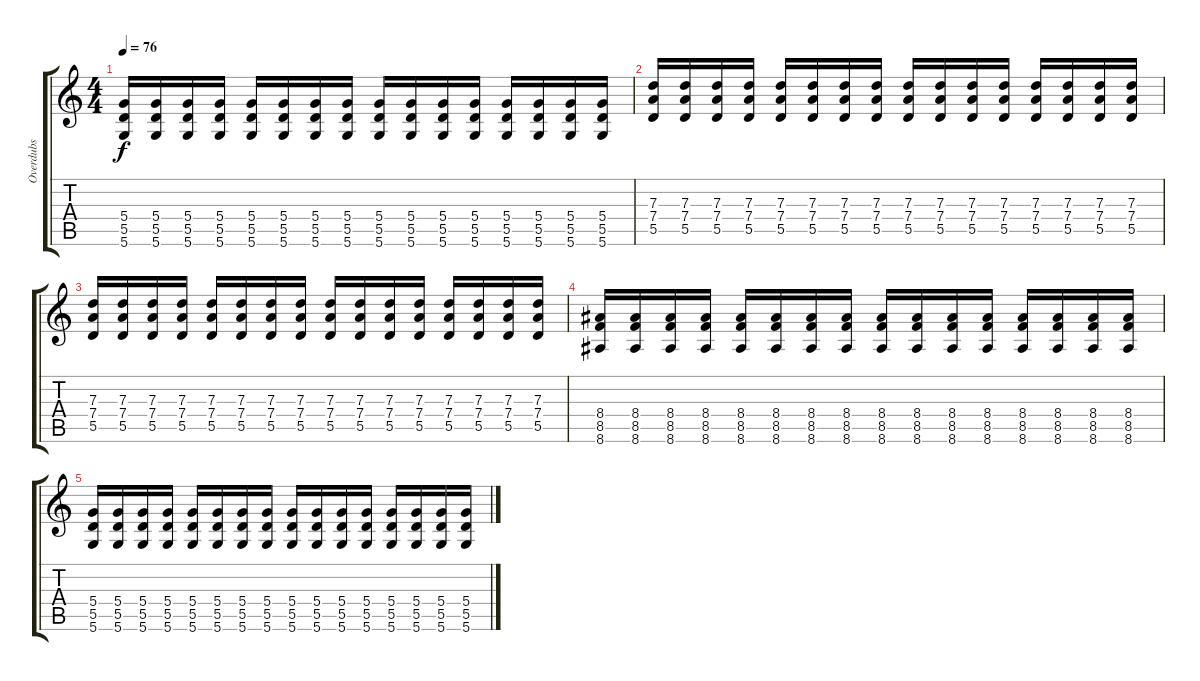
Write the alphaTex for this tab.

\track ("Overdubs" "Overdubs") {instrument electricguitarjazz}
\staff {score tabs}
\tuning (E4 B3 G3 D3 A2 D2) {hide}
\ts (4 4)
\tempo 76
\clef g2
\ks c
(5.4 5.5 5.6).16{dy f} (5.4 5.5 5.6).16 (5.4 5.5 5.6).16 (5.4 5.5 5.6).16 (5.4 5.5 5.6).16 (5.4 5.5 5.6).16 (5.4 5.5 5.6).16 (5.4 5.5 5.6).16 (5.4 5.5 5.6).16 (5.4 5.5 5.6).16 (5.4 5.5 5.6).16 (5.4 5.5 5.6).16 (5.4 5.5 5.6).16 (5.4 5.5 5.6).16 (5.4 5.5 5.6).16 (5.4 5.5 5.6).16 |
(7.3 7.4 5.5).16 (7.3 7.4 5.5).16 (7.3 7.4 5.5).16 (7.3 7.4 5.5).16 (7.3 7.4 5.5).16 (7.3 7.4 5.5).16 (7.3 7.4 5.5).16 (7.3 7.4 5.5).16 (7.3 7.4 5.5).16 (7.3 7.4 5.5).16 (7.3 7.4 5.5).16 (7.3 7.4 5.5).16 (7.3 7.4 5.5).16 (7.3 7.4 5.5).16 (7.3 7.4 5.5).16 (7.3 7.4 5.5).16 |
(7.3 7.4 5.5).16 (7.3 7.4 5.5).16 (7.3 7.4 5.5).16 (7.3 7.4 5.5).16 (7.3 7.4 5.5).16 (7.3 7.4 5.5).16 (7.3 7.4 5.5).16 (7.3 7.4 5.5).16 (7.3 7.4 5.5).16 (7.3 7.4 5.5).16 (7.3 7.4 5.5).16 (7.3 7.4 5.5).16 (7.3 7.4 5.5).16 (7.3 7.4 5.5).16 (7.3 7.4 5.5).16 (7.3 7.4 5.5).16 |
(8.4 8.5 8.6).16 (8.4 8.5 8.6).16 (8.4 8.5 8.6).16 (8.4 8.5 8.6).16 (8.4 8.5 8.6).16 (8.4 8.5 8.6).16 (8.4 8.5 8.6).16 (8.4 8.5 8.6).16 (8.4 8.5 8.6).16 (8.4 8.5 8.6).16 (8.4 8.5 8.6).16 (8.4 8.5 8.6).16 (8.4 8.5 8.6).16 (8.4 8.5 8.6).16 (8.4 8.5 8.6).16 (8.4 8.5 8.6).16 |
(5.4 5.5 5.6).16 (5.4 5.5 5.6).16 (5.4 5.5 5.6).16 (5.4 5.5 5.6).16 (5.4 5.5 5.6).16 (5.4 5.5 5.6).16 (5.4 5.5 5.6).16 (5.4 5.5 5.6).16 (5.4 5.5 5.6).16 (5.4 5.5 5.6).16 (5.4 5.5 5.6).16 (5.4 5.5 5.6).16 (5.4 5.5 5.6).16 (5.4 5.5 5.6).16 (5.4 5.5 5.6).16 (5.4 5.5 5.6).16
